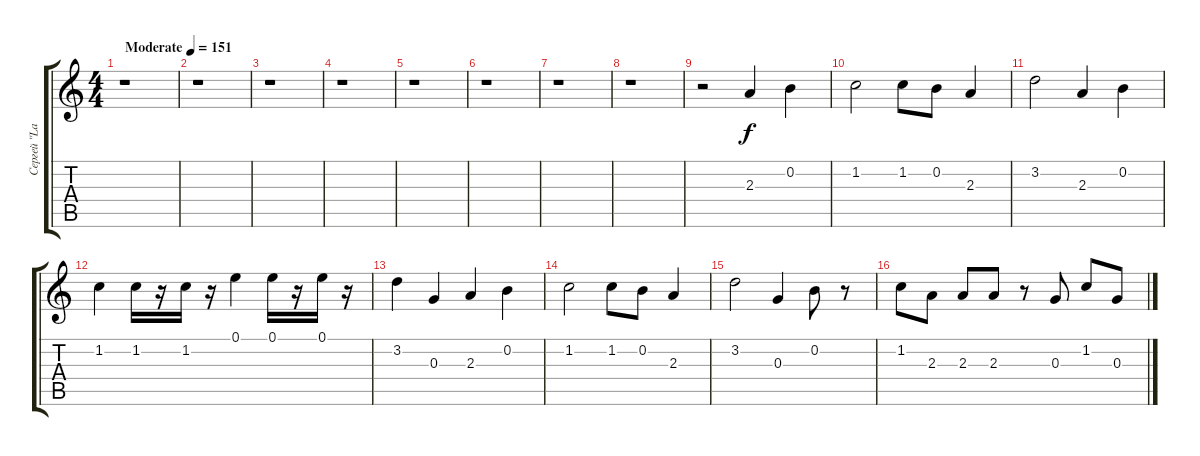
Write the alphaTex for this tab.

\track ("Сергей \"Lazar\"" "Сергей \"La") {instrument distortionguitar}
\staff {score tabs}
\tuning (E4 B3 G3 D3 A2 E2) {hide}
\ts (4 4)
\tempo (151 "Moderate")
\clef g2
\ks c
r.1{dy f instrument distortionguitar} |
r.1 |
r.1 |
r.1 |
r.1 |
r.1 |
r.1 |
r.1 |
r.2 2.3.4 0.2.4 |
1.2.2 1.2.8 0.2.8 2.3.4 |
3.2.2 2.3.4 0.2.4 |
1.2.4 1.2.16 r.16 1.2.16 r.16 0.1.4 0.1.16 r.16 0.1.16 r.16 |
3.2.4 0.3.4 2.3.4 0.2.4 |
1.2.2 1.2.8 0.2.8 2.3.4 |
3.2.2 0.3.4 0.2.8 r.8 |
1.2.8 2.3.8 2.3.8 2.3.8 r.8 0.3.8 1.2.8 0.3.8
